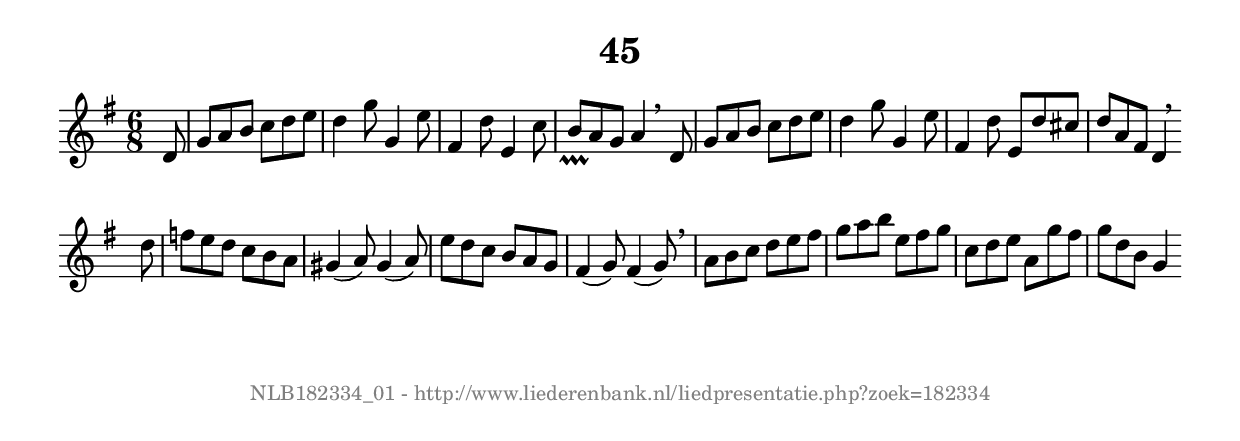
%
% produced by wce2krn 1.64 (7 June 2014)
%
\version"2.16"
#(append! paper-alist '(("long" . (cons (* 210 mm) (* 2000 mm)))))
#(set-default-paper-size "long")
sb = {\breathe}
mBreak = {\breathe }
bBreak = {\breathe }
x = {\once\override NoteHead #'style = #'cross }
gl=\glissando
itime={\override Staff.TimeSignature #'stencil = ##f }
ficta = {\once\set suggestAccidentals = ##t}
fine = {\once\override Score.RehearsalMark #'self-alignment-X = #1 \mark \markup {\italic{Fine}}}
dc = {\once\override Score.RehearsalMark #'self-alignment-X = #1 \mark \markup {\italic{D.C.}}}
dcf = {\once\override Score.RehearsalMark #'self-alignment-X = #1 \mark \markup {\italic{D.C. al Fine}}}
dcc = {\once\override Score.RehearsalMark #'self-alignment-X = #1 \mark \markup {\italic{D.C. al Coda}}}
ds = {\once\override Score.RehearsalMark #'self-alignment-X = #1 \mark \markup {\italic{D.S.}}}
dsf = {\once\override Score.RehearsalMark #'self-alignment-X = #1 \mark \markup {\italic{D.S. al Fine}}}
dsc = {\once\override Score.RehearsalMark #'self-alignment-X = #1 \mark \markup {\italic{D.S. al Coda}}}
pv = {\set Score.repeatCommands = #'((volta "1"))}
sv = {\set Score.repeatCommands = #'((volta "2"))}
tv = {\set Score.repeatCommands = #'((volta "3"))}
qv = {\set Score.repeatCommands = #'((volta "4"))}
xv = {\set Score.repeatCommands = #'((volta #f))}
\header{ tagline = ""
title = "45"
}
\score {{
\key g \major
\relative g'
{
\set melismaBusyProperties = #'()
\partial 32*4
\time 6/8
\tempo 4=120
\override Score.MetronomeMark #'transparent = ##t
\override Score.RehearsalMark #'break-visibility = #(vector #t #t #f)
d8 g a b c d e d4 g8 g,4 e'8 fis,4 d'8 e,4 c'8 b_\prallprall a g a4 \mBreak
d,8 g a b c d e d4 g8 g,4 e'8 fis,4 d'8 e,8 d'8 cis d a fis d4 \bar ":|:" \bBreak
d'8 f e d c b a gis4( a8) gis4( a8) e'8 d c b a g fis4( g8) fis4( g8) \mBreak \bar "|"
a8 b c d e fis g a b e, fis g c, d e a, g'fis g d b g4 \bar ":|:"
 }}
 \midi { }
 \layout {
            indent = 0.0\cm
}
}
\markup { \vspace #0 } \markup { \with-color #grey \fill-line { \center-column { \smaller "NLB182334_01 - http://www.liederenbank.nl/liedpresentatie.php?zoek=182334" } } }
